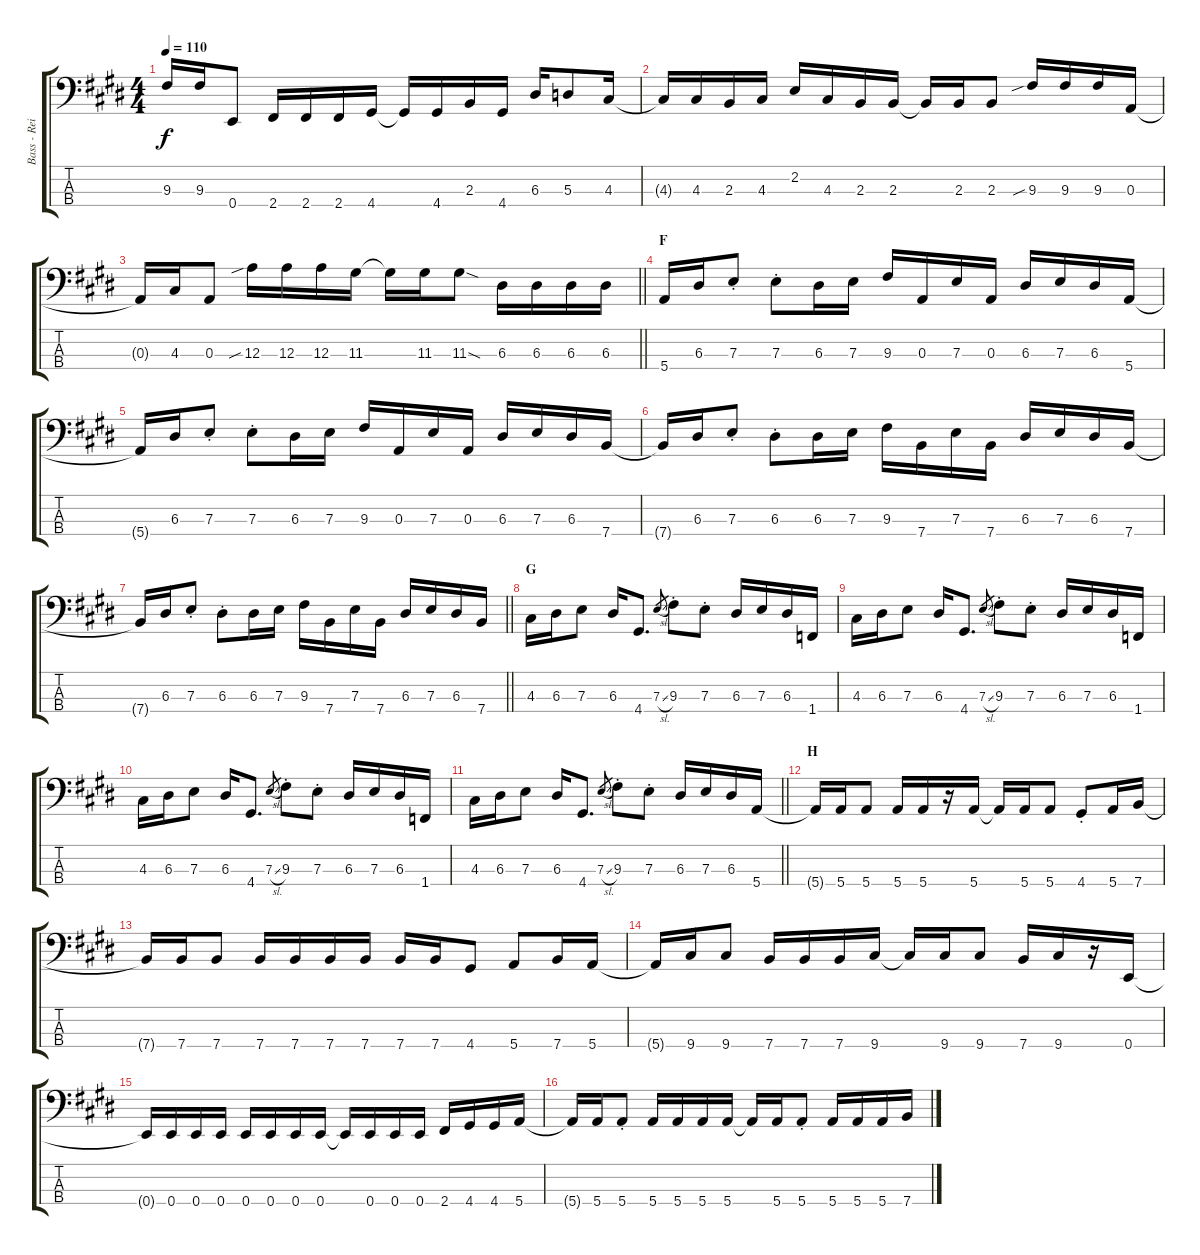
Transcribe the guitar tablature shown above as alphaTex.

\track ("Bass - Reita" "Bass - Rei") {instrument electricbasspick}
\staff {score tabs}
\tuning (G2 D2 A1 E1) {hide}
\ts (4 4)
\tempo 110
\clef f4
\ks e
9.3{t}.16{dy f} 9.3.16 0.4.8 2.4.16 2.4.16 2.4.16 4.4.16 4.4{t}.16 4.4.16 2.3.16 4.4.16 6.3.16 5.3.8 4.3.16 |
4.3{t}.16 4.3.16 2.3.16 4.3.16 2.2.16 4.3.16 2.3.16 2.3.16 2.3{t}.16 2.3.16 2.3.8 9.3{sib}.16 9.3.16 9.3.16 0.3.16 |
\barLineRight lightlight
0.3{t}.16 4.3.16 0.3.8 12.3{sib}.16 12.3.16 12.3.16 11.3.16 11.3{t}.16 11.3.16 11.3{sod}.8 6.3.16 6.3.16 6.3.16 6.3.16 |
\section ("" "F")
5.4.16 6.3.16 7.3{st}.8 7.3{st}.8 6.3.16 7.3.16 9.3.16 0.3.16 7.3.16 0.3.16 6.3.16 7.3.16 6.3.16 5.4.16 |
5.4{t}.16 6.3.16 7.3{st}.8 7.3{st}.8 6.3.16 7.3.16 9.3.16 0.3.16 7.3.16 0.3.16 6.3.16 7.3.16 6.3.16 7.4.16 |
7.4{t}.16 6.3.16 7.3{st}.8 6.3{st}.8 6.3.16 7.3.16 9.3.16 7.4.16 7.3.16 7.4.16 6.3.16 7.3.16 6.3.16 7.4.16 |
\barLineRight lightlight
7.4{t}.16 6.3.16 7.3{st}.8 6.3{st}.8 6.3.16 7.3.16 9.3.16 7.4.16 7.3.16 7.4.16 6.3.16 7.3.16 6.3.16 7.4.16 |
\section ("" "G")
4.3.16 6.3.16 7.3.8 6.3.16 4.4.8{d} 7.3{sl}.8{gr} 9.3{st}.8 7.3{st}.8 6.3.16 7.3.16 6.3.16 1.4.16 |
4.3.16 6.3.16 7.3.8 6.3.16 4.4.8{d} 7.3{sl}.8{gr} 9.3{st}.8 7.3{st}.8 6.3.16 7.3.16 6.3.16 1.4.16 |
4.3.16 6.3.16 7.3.8 6.3.16 4.4.8{d} 7.3{sl}.8{gr} 9.3{st}.8 7.3{st}.8 6.3.16 7.3.16 6.3.16 1.4.16 |
\barLineRight lightlight
4.3.16 6.3.16 7.3.8 6.3.16 4.4.8{d} 7.3{sl}.8{gr} 9.3{st}.8 7.3{st}.8 6.3.16 7.3.16 6.3.16 5.4.16 |
\section ("" "H")
5.4{t}.16 5.4.16 5.4.8 5.4.16 5.4.16 r.16 5.4.16 5.4{t}.16 5.4.16 5.4.8 4.4{st}.8 5.4.16 7.4.16 |
7.4{t}.16 7.4.16 7.4.8 7.4.16 7.4.16 7.4.16 7.4.16 7.4.16 7.4.16 4.4.8 5.4.8 7.4.16 5.4.16 |
5.4{t}.16 9.4.16 9.4.8 7.4.16 7.4.16 7.4.16 9.4.16 9.4{t}.16 9.4.16 9.4.8 7.4.16 9.4.16 r.16 0.4.16 |
0.4{t}.16 0.4.16 0.4.16 0.4.16 0.4.16 0.4.16 0.4.16 0.4.16 0.4{t}.16 0.4.16 0.4.16 0.4.16 2.4.16 4.4.16 4.4.16 5.4.16 |
5.4{t}.16 5.4.16 5.4{st}.8 5.4.16 5.4.16 5.4.16 5.4.16 5.4{t}.16 5.4.16 5.4{st}.8 5.4.16 5.4.16 5.4.16 7.4.16
